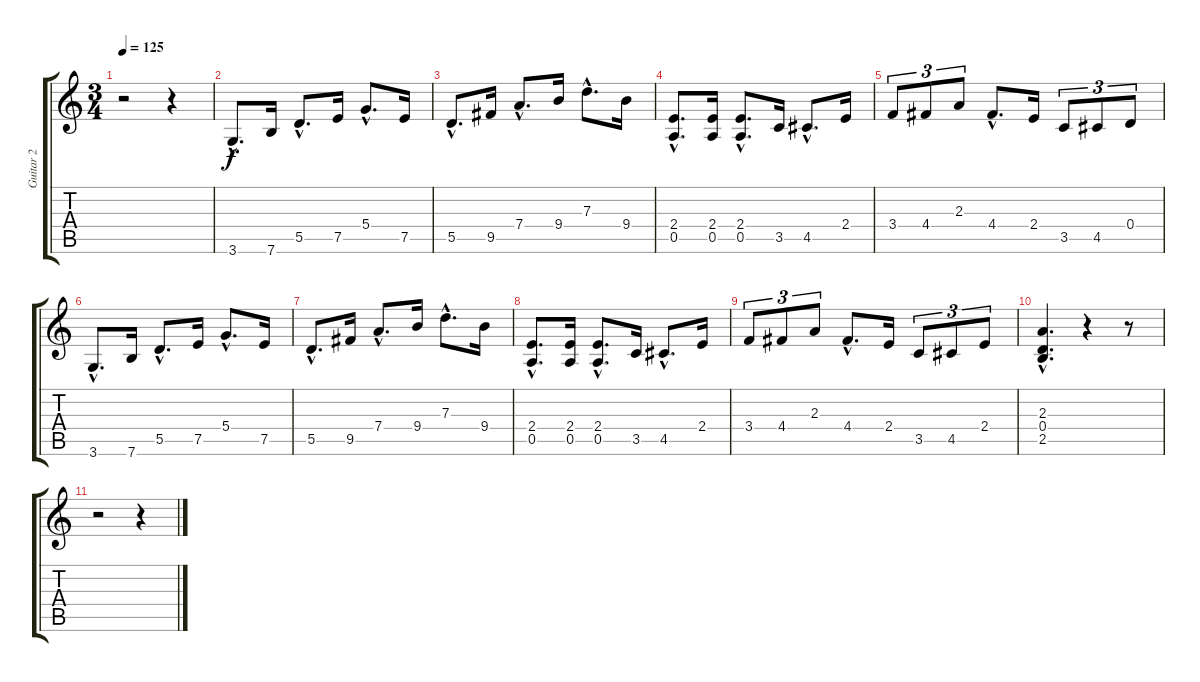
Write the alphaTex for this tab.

\track ("Guitar 2" "Guitar 2") {instrument electricguitarclean}
\staff {score tabs}
\tuning (E4 B3 G3 D3 A2 E2) {hide}
\ts (3 4)
\tempo 125
\clef g2
\ks c
r.2{dy f} r.4 |
3.6{hac}.8{d} 7.6.16 5.5{hac}.8{d} 7.5.16 5.4{hac}.8{d} 7.5.16 |
5.5{hac}.8{d} 9.5.16 7.4{hac}.8{d} 9.4.16 7.3{hac}.8{d} 9.4.16 |
(2.4{hac} 0.5{hac}).8{d} (2.4 0.5).16 (2.4{hac} 0.5{hac}).8{d} 3.5.16 4.5{hac}.8{d} 2.4.16 |
3.4.8{tu (3 2)} 4.4.8{tu (3 2)} 2.3.8{tu (3 2)} 4.4{hac}.8{d} 2.4.16 3.5.8{tu (3 2)} 4.5.8{tu (3 2)} 0.4.8{tu (3 2)} |
3.6{hac}.8{d} 7.6.16 5.5{hac}.8{d} 7.5.16 5.4{hac}.8{d} 7.5.16 |
5.5{hac}.8{d} 9.5.16 7.4{hac}.8{d} 9.4.16 7.3{hac}.8{d} 9.4.16 |
(2.4{hac} 0.5{hac}).8{d} (2.4 0.5).16 (2.4{hac} 0.5{hac}).8{d} 3.5.16 4.5{hac}.8{d} 2.4.16 |
3.4.8{tu (3 2)} 4.4.8{tu (3 2)} 2.3.8{tu (3 2)} 4.4{hac}.8{d} 2.4.16 3.5.8{tu (3 2)} 4.5.8{tu (3 2)} 2.4.8{tu (3 2)} |
(2.3{hac} 0.4{hac} 2.5{hac}).4{d} r.4 r.8 |
r.2 r.4
